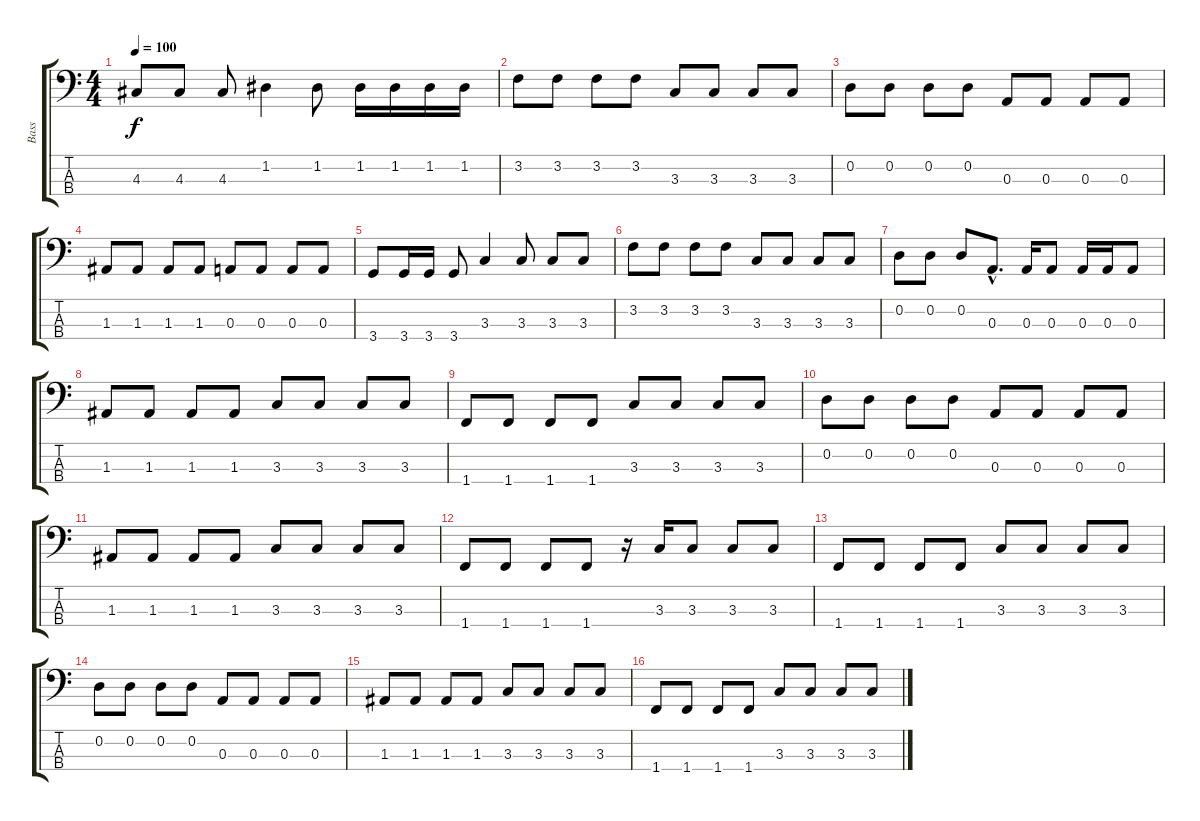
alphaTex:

\track ("Bass" "Bass") {instrument electricbassfinger}
\staff {score tabs}
\tuning (G2 D2 A1 E1) {hide}
\ts (4 4)
\tempo 100
\clef f4
\ks c
4.3.8{dy f} 4.3.8 4.3.8 1.2.4 1.2.8 1.2.16 1.2.16 1.2.16 1.2.16 |
3.2.8 3.2.8 3.2.8 3.2.8 3.3.8 3.3.8 3.3.8 3.3.8 |
0.2.8 0.2.8 0.2.8 0.2.8 0.3.8 0.3.8 0.3.8 0.3.8 |
1.3.8 1.3.8 1.3.8 1.3.8 0.3.8 0.3.8 0.3.8 0.3.8 |
3.4.8 3.4.16 3.4.16 3.4.8 3.3.4 3.3.8 3.3.8 3.3.8 |
3.2.8 3.2.8 3.2.8 3.2.8 3.3.8 3.3.8 3.3.8 3.3.8 |
0.2.8 0.2.8 0.2.8 0.3{hac}.8{d} 0.3.16 0.3.8 0.3.16 0.3.16 0.3.8 |
1.3.8 1.3.8 1.3.8 1.3.8 3.3.8 3.3.8 3.3.8 3.3.8 |
1.4.8 1.4.8 1.4.8 1.4.8 3.3.8 3.3.8 3.3.8 3.3.8 |
0.2.8 0.2.8 0.2.8 0.2.8 0.3.8 0.3.8 0.3.8 0.3.8 |
1.3.8 1.3.8 1.3.8 1.3.8 3.3.8 3.3.8 3.3.8 3.3.8 |
1.4.8 1.4.8 1.4.8 1.4.8 r.16 3.3.16 3.3.8 3.3.8 3.3.8 |
1.4.8 1.4.8 1.4.8 1.4.8 3.3.8 3.3.8 3.3.8 3.3.8 |
0.2.8 0.2.8 0.2.8 0.2.8 0.3.8 0.3.8 0.3.8 0.3.8 |
1.3.8 1.3.8 1.3.8 1.3.8 3.3.8 3.3.8 3.3.8 3.3.8 |
1.4.8 1.4.8 1.4.8 1.4.8 3.3.8 3.3.8 3.3.8 3.3.8
